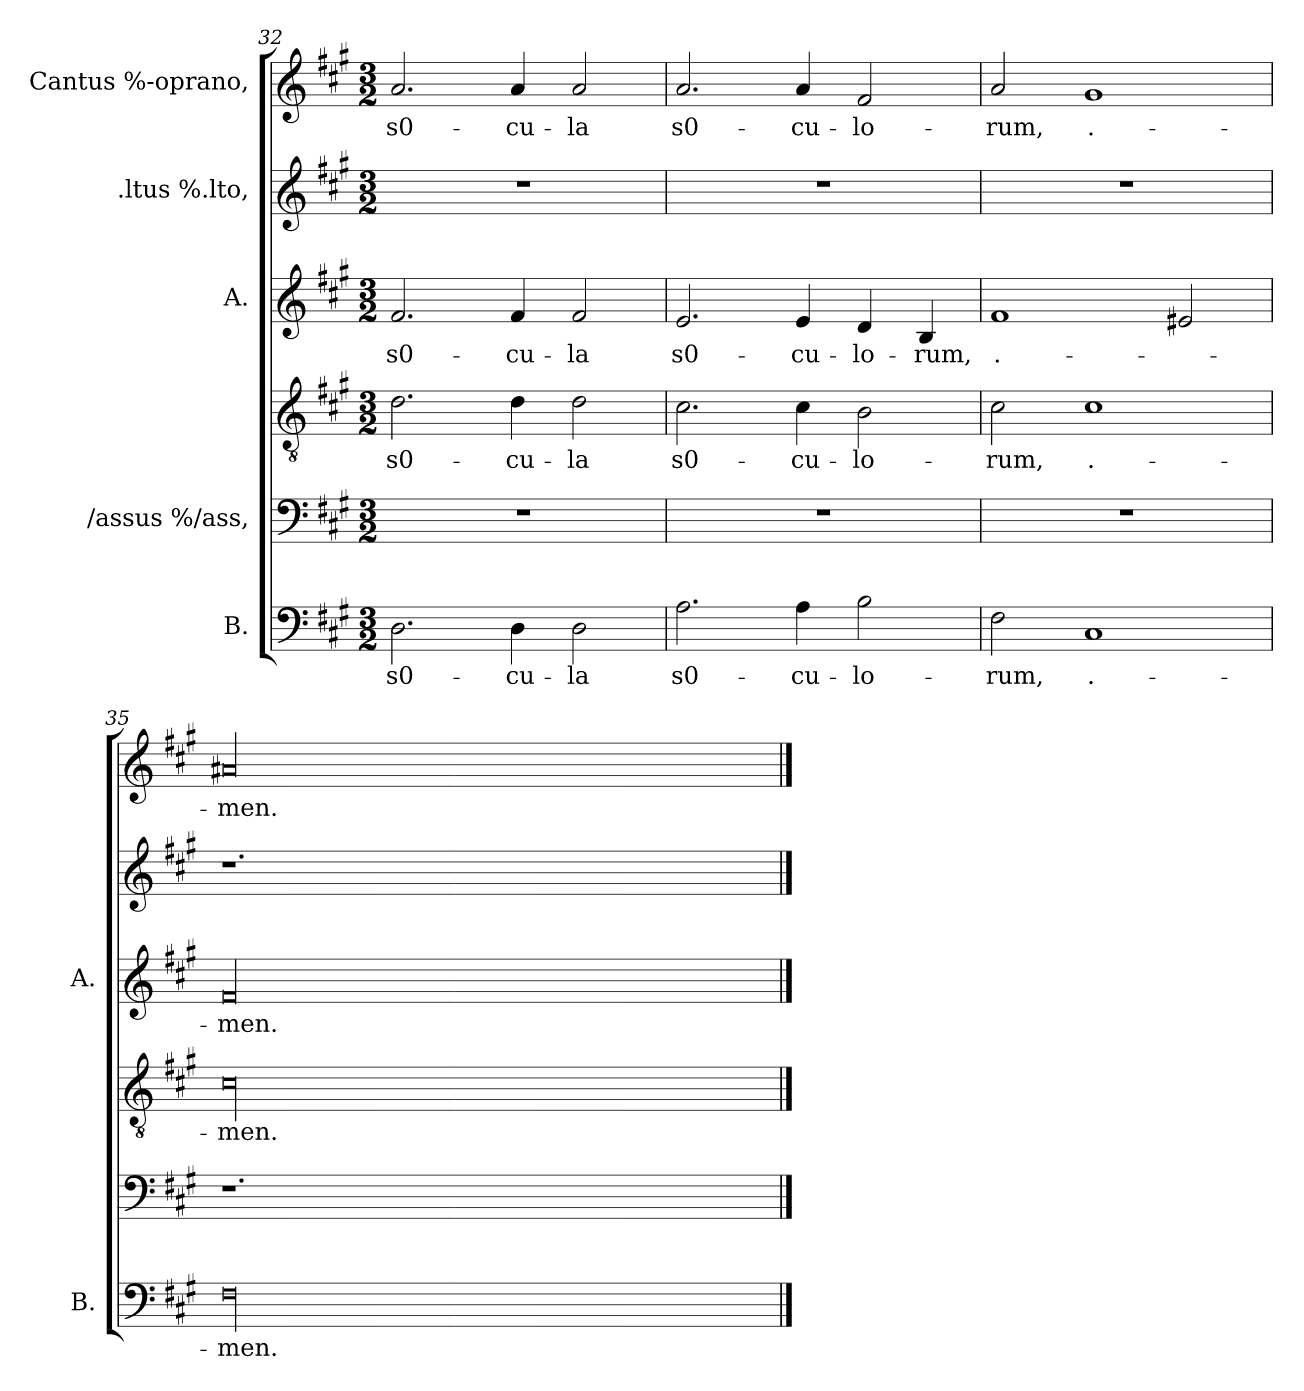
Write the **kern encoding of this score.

**kern	**text	**kern	**kern	**text	**kern	**text	**kern	**kern	**text
*part6	*part6	*part5	*part4	*part4	*part3	*part3	*part2	*part1	*part1
*staff6	*staff6	*staff5	*staff4	*staff4	*staff3	*staff3	*staff2	*staff1	*staff1
*I"B.	*	*I"/assus %/ass,	*I""enor	*	*I"A.	*	*I".ltus %.lto,	*I"Cantus %-oprano,	*
*I'B.	*	*	*	*	*I'A.	*	*	*	*
*clefF4	*	*clefF4	*clefGv2	*	*clefG2	*	*clefG2	*clefG2	*
*k[f#c#g#]	*	*k[f#c#g#]	*k[f#c#g#]	*	*k[f#c#g#]	*	*k[f#c#g#]	*k[f#c#g#]	*
*A:	*	*A:	*A:	*	*A:	*	*A:	*A:	*
*M3/2	*	*M3/2	*M3/2	*	*M3/2	*	*M3/2	*M3/2	*
=32	=32	=32	=32	=32	=32	=32	=32	=32	=32
!	!LO:LY:b	!	!	!LO:LY:b	!	!LO:LY:b	!	!	!LO:LY:b
2.D\	s0-	1.r	2.d\	s0-	2.f#/	s0-	1.r	2.a/	s0-
!	!LO:LY:b	!	!	!LO:LY:b	!	!LO:LY:b	!	!	!LO:LY:b
4D\	-cu-	.	4d\	-cu-	4f#/	-cu-	.	4a/	-cu-
!	!LO:LY:b	!	!	!LO:LY:b	!	!LO:LY:b	!	!	!LO:LY:b
2D\	-la	.	2d\	-la	2f#/	-la	.	2a/	-la
=33	=33	=33	=33	=33	=33	=33	=33	=33	=33
!	!LO:LY:b	!	!	!LO:LY:b	!	!LO:LY:b	!	!	!LO:LY:b
2.A\	s0-	1.r	2.c#\	s0-	2.e/	s0-	1.r	2.a/	s0-
!	!LO:LY:b	!	!	!LO:LY:b	!	!LO:LY:b	!	!	!LO:LY:b
4A\	-cu-	.	4c#\	-cu-	4e/	-cu-	.	4a/	-cu-
!	!LO:LY:b	!	!	!LO:LY:b	!	!LO:LY:b	!	!	!LO:LY:b
2B\	-lo-	.	2B\	-lo-	4d/	-lo-	.	2f#/	-lo-
!	!	!	!	!	!	!LO:LY:b	!	!	!
.	.	.	.	.	4B/	-rum,	.	.	.
=34	=34	=34	=34	=34	=34	=34	=34	=34	=34
!	!LO:LY:b	!	!	!LO:LY:b	!	!LO:LY:b	!	!	!LO:LY:b
2F#\	-rum,	1.r	2c#\	-rum,	1f#	.-	1.r	2a/	-rum,
!	!LO:LY:b	!	!	!LO:LY:b	!	!	!	!	!LO:LY:b
1C#	.-	.	1c#	.-	.	.	.	1g#	.-
.	.	.	.	.	2e#X/	.	.	.	.
=35	=35	=35	=35	=35	=35	=35	=35	=35	=35
!	!LO:LY:b	!	!	!LO:LY:b	!	!LO:LY:b	!	!	!LO:LY:b
00F#	-men.	1.r	00c#	-men.	00f#	-men.	1.r	00a#X	-men.
.	.	0ryy	.	.	.	.	0ryy	.	.
.	.	2ryy	.	.	.	.	2ryy	.	.
==	==	==	==	==	==	==	==	==	==
*-	*-	*-	*-	*-	*-	*-	*-	*-	*-
